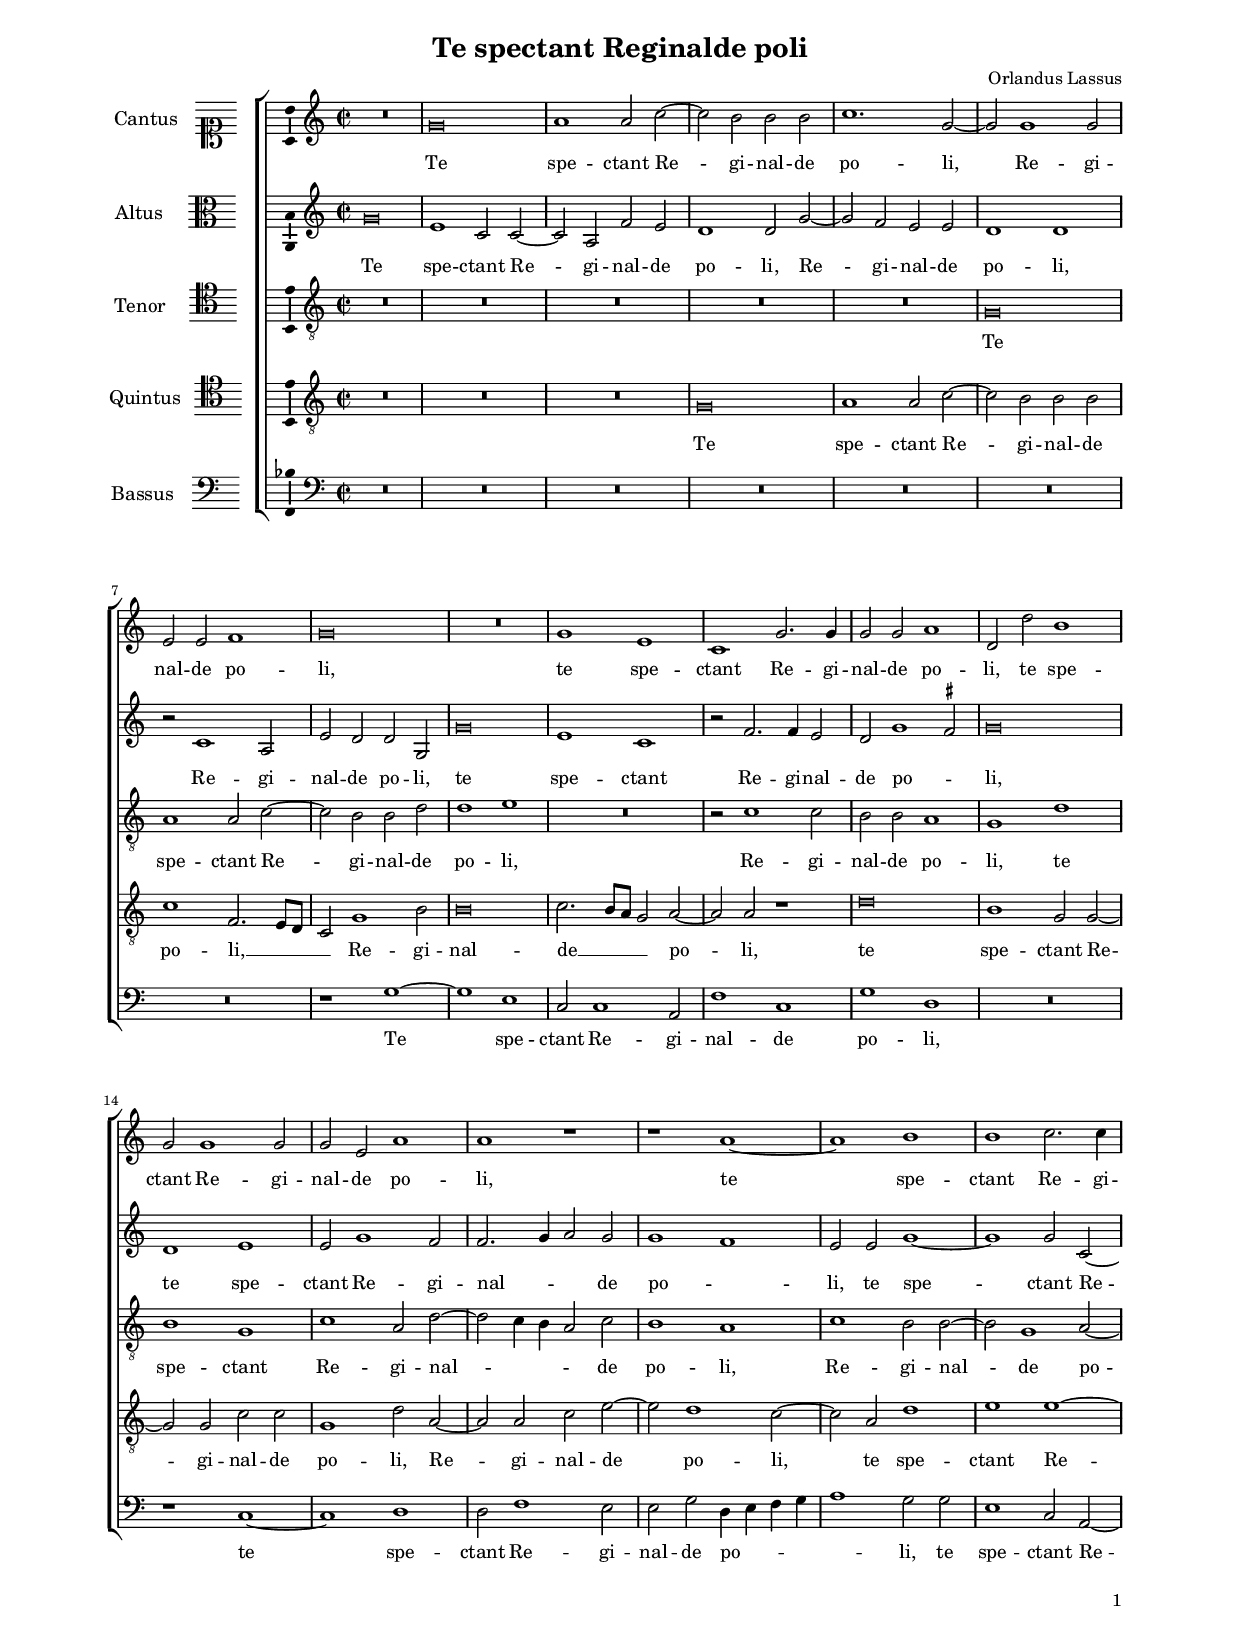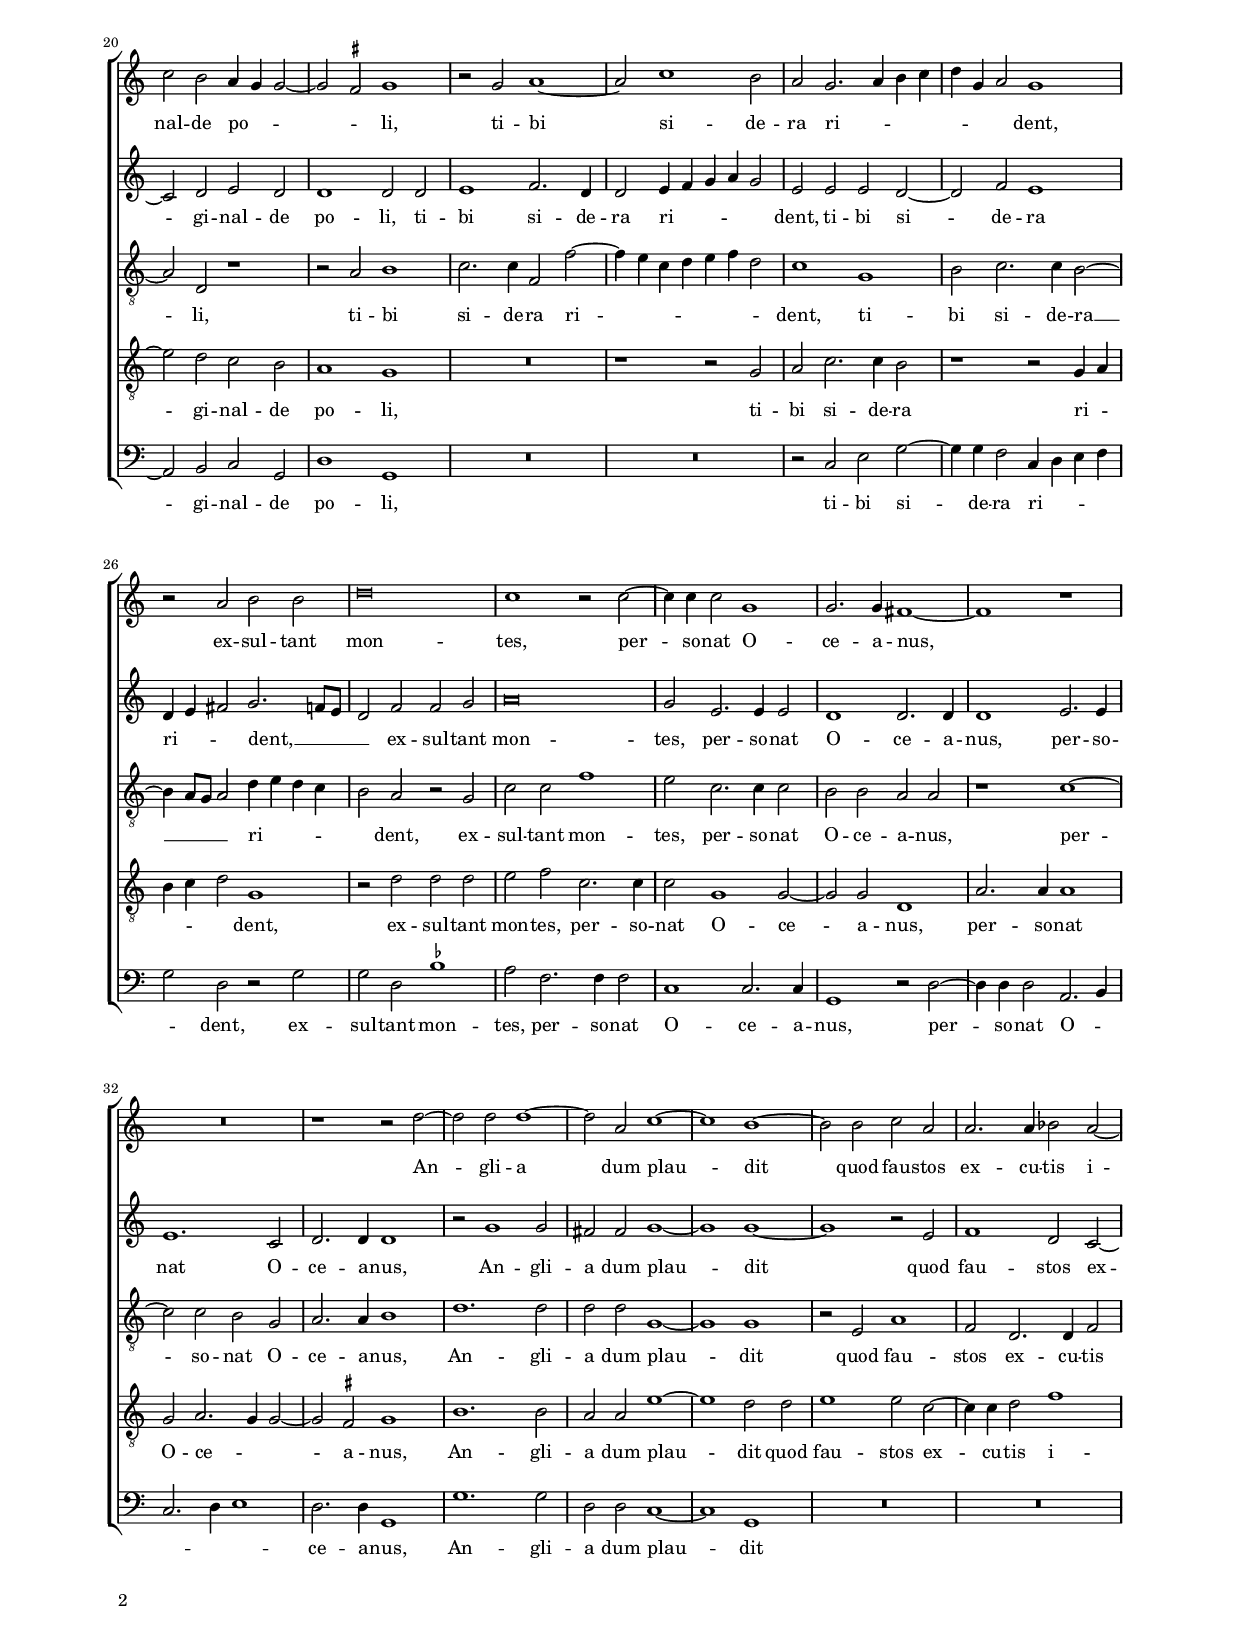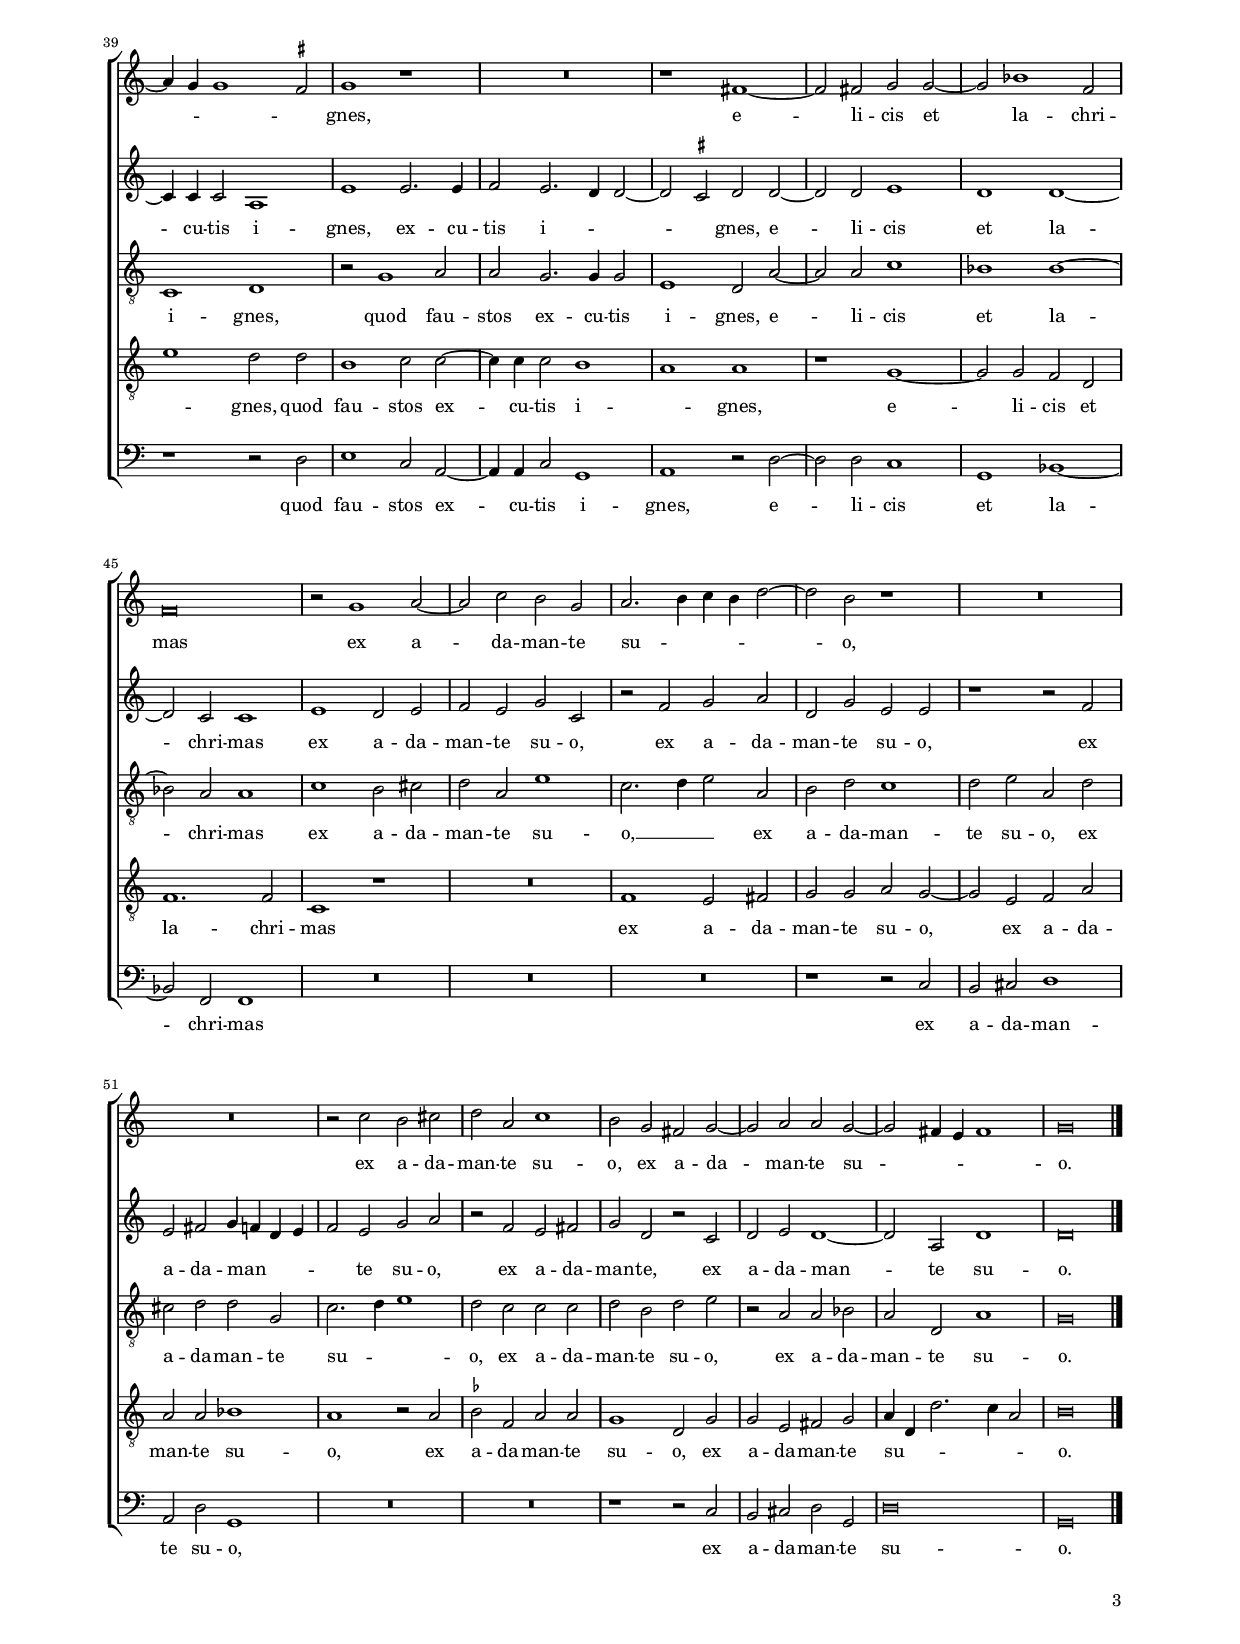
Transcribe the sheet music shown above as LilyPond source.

\header
{
  title="Te spectant Reginalde poli"
  composer="Orlandus Lassus"
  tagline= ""
}

\version "2.22.0"
\language deutsch
#(set-global-staff-size 15)
% #(set-default-paper-size "letter")
#(ly:set-option 'point-and-click #f)




	ficta = { \once \set suggestAccidentals = ##t }

	forget = #(define-music-function (music) (ly:music?) #{
		\accidentalStyle forget
		$music
		\accidentalStyle default
		#})


        
\paper
	{
	top-margin = 1.8 \cm
	bottom-margin = 1.2 \cm
	left-margin = 2 \cm
	right-margin = 2 \cm
	ragged-bottom = ##f
	ragged-last-bottom = ##f
	print-page-number = ##f
	system-system-spacing = #'((basic-distance . 17) (minimum-distance . 14) (padding . 7) (strechability . 150))
    oddFooterMarkup=\markup   \fill-line { "" \fromproperty #'page:page-number-string }
    evenFooterMarkup=\markup  \fill-line { \fromproperty #'page:page-number-string "" }
    last-bottom-spacing = #'((basic-distance . 12) (minimum-distance . 7) (padding . 4))
	systems-per-page = 3
%   page-count = 3
%	min-systems-per-page = 3
%	print-all-headers = ##t
%	print-first-page-number = ##t
%	first-page-number = 1
	}

	
global = {
    % \set Staff.autoBeaming = ##f
	\key c \major
	\time 2/2 \set Score.measureLength = #(ly:make-moment 2/1)
    \set Score.tempoHideNote = ##t
    \tempo 2 = 90
    \skip 1*2*57 \bar "|."
	}
    

incipitcantus = \markup { \score {
	{
	\set Staff.instrumentName = \markup { \fontsize #1 "Cantus" }
	\key c \major
	\clef soprano
	s4 \bar ""
	}
	\layout  {
	raggedright = ##t
	indent = 1.6 \cm
	line-width = 2.4\cm
	\context { \Staff \remove Time_signature_engraver }
	\override Staff.Clef.Y-extent = #'(0 . 0)
	}} \hspace #1 }

      
incipitaltus = \markup { \score {
	{
	\set Staff.instrumentName = \markup { \fontsize #1 "Altus" }
	\key c \major
	\clef alto
	s4 \bar ""
	}
	\layout  {
	raggedright = ##t
	indent = 1.6 \cm
	line-width = 2.4\cm
	\context { \Staff \remove Time_signature_engraver }
	\override Staff.Clef.Y-extent = #'(0 . 0)
	}} \hspace #1 }


incipittenor = \markup { \score {
	{
	\set Staff.instrumentName = \markup { \fontsize #1 "Tenor" }
	\key c \major
	\clef tenor
	s4 \bar ""
	}
	\layout  {
	raggedright = ##t
	indent = 1.6 \cm
	line-width = 2.4\cm
	\context { \Staff \remove Time_signature_engraver }
	\override Staff.Clef.Y-extent = #'(0 . 0)
	}} \hspace #1 }
      
      
incipitquintus = \markup { \score {
	{
	\set Staff.instrumentName = \markup { \fontsize #1 "Quintus" }
	\key c \major
	\clef tenor
	s4 \bar ""
	}
	\layout  {
	raggedright = ##t
	indent = 1.6 \cm
	line-width = 2.4\cm
	\context { \Staff \remove Time_signature_engraver }
	\override Staff.Clef.Y-extent = #'(0 . 0)
	}} \hspace #1 }
      
      
incipitbassus = \markup { \score {
	{
	\set Staff.instrumentName = \markup { \fontsize #1 "Bassus" }
	\key c \major
	\clef bass
	s4 \bar ""
	}
	\layout  {
	raggedright = ##t
	indent = 1.6 \cm
	line-width = 2.4\cm
	\context { \Staff \remove Time_signature_engraver }
	\override Staff.Clef.Y-extent = #'(0 . 0)
	}} \hspace #1 }


cantus =  \relative c''
	{
	R\breve
	g\breve
	a1 a2 c~
	c2 h h h
%5
	c1. g2~ |
	g2 g1 g2
	e2 e f1
	g\breve
	R\breve
%10
	g1 e |
	c1 g'2. g4
	g2 g a1
	d,2 d' h1
	g2 g1 g2
%15
	g2 e a1 |
	a1 r
	r1 a~
	a1 h
	h1 c2. c4
%20
	c2 h a4 g g2~ |
	g2 \ficta fis g1
	r2 g a1~
	a2 c1 h2
	a2 g2. a4 h c
%25
	d4 g, a2 g1 |
	r2 a h h
	d\breve
	c1 r2 c~
	c4 c c2 g1
%30
	g2. g4 fis1~ |
	fis1 r
	R\breve
	r1 r2 d'~
	d2 d d1~
%35
	d2 a c1~ |
	c1 h~
	h2 h c a
	a2. a4 b2 a~
	a4 g g1 \ficta fis2
%40
	g1 r |
	R\breve
	r1 fis~
	fis2 fis g g~
	g2 b1 f2
%45
	f\breve |
	r2 g1 a2~
	a2 c h g
	a2. h4 c h d2~
	d2 h r1
%50
	R\breve |
	R\breve
	r2 c h cis
	d2 a c1
	h2 g fis g~
%55
	g2 a a g~ |
	g2 fis4 e fis1
	g\breve |	  
	}


altus =  \relative c'
	{
	g'\breve
	e1 c2 c~
	c2 a f' e
	d1 d2 g~
%5
	g2 f e e |
	d1 d
	r2 c1 a2
	e'2 d d g,
	g'\breve
%10
	e1 c |
	r2 f2. f4 e2
	d2 g1 \ficta fis2
	g\breve
	d1 e
%15
	e2 g1 f2 |
	f2. g4 a2 g
	g1 f
	e2 e g1~
	g1 g2 c,~
%20
	c2 d e d |
	d1 d2 d
	e1 f2. d4
	d2 e4 f g a g2
	e2 e e d~
%25
	d2 f e1 |
	d4 e fis2 g2. f8 e
	d2 f f g
	a\breve
	g2 e2. e4 e2
%30
	d1 d2. d4 |
	d1 e2. e4
	e1. c2
	d2. d4 d1
	r2 g1 g2
%35
	fis2 fis g1~ |
	g1 g~
	g1 r2 e
	f1 d2 c~
	c4 c c2 a1
%40
	e'1 e2. e4 |
	f2 e2. d4 d2~
	d2 \ficta cis d d~
	d2 d e1
	d1 d~
%45
	d2 c c1 |
	e1 d2 e
	f2 e g c,
	r2 f g a
	d,2 g e e
%50
	r1 r2 f |
	e2 fis g4 f d e
	f2 e g a
	r2 f e fis
	g2 d r c
%55
	d2 e d1~ |
	d2 a d1
	d\breve |
	}


tenor =  \relative c'
	{
	R\breve
	R\breve
	R\breve
	R\breve
%5
	R\breve |
	g\breve
	a1 a2 c~
	c2 h h d
	d1 e
%10
	R\breve |
	r2 c1 c2
	h2 h a1
	g1 d'
	h1 g
%15
	c1 a2 d~ |
	d2 c4 h a2 c
	h1 a
	c1 h2 h~
	h2 g1 a2~
%20
	a2 d, r1 |
	r2 a' h1
	c2. c4 f,2 f'~
	f4 e c d e f d2
	c1 g
%25
	h2 c2. c4 h2~ |
	h4 a8 g a2 d4 e d c
	h2 a r g
	c2 c f1
	e2 c2. c4 c2
%30
	h2 h a a |
	r1 c~
	c2 c h g
	a2. a4 h1
	d1. d2
%35
	d2 d g,1~ |
	g1 g
	r2 e a1
	f2 d2. d4 f2
	c1 d
%40
	r2 g1 a2 |
	a2 g2. g4 g2
	e1 d2 a'~
	a2 a c1
	b1 b~
%45
	b2 a a1 |
	c1 h2 cis
	d2 a e'1
	c2. d4 e2 a,
	h2 d c1
%50
	d2 e a, d |
	cis2 d d g,
	c2. d4 e1
	d2 c c c
	d2 h d e
%55
	r2 a, a b |
	a2 d, a'1
	g\breve |
	}


quintus  =  \relative c'
	{
	R\breve
	R\breve
	R\breve
	g\breve
%5
	a1 a2 c~ |
	c2 h h h
	c1 f,2. e8 d
	c2 g'1 h2
	h\breve
%10
	c2. h8 a g2 a~ |
	a2 a r1
	d\breve
	h1 g2 g~
	g2 g c c
%15
	g1 d'2 a~ |
	a2 a c e~
	e2 d1 c2~
	c2 a d1
	e1 e~
%20
	e2 d c h |
	a1 g
	R\breve
	r1 r2 g
	a2 c2. c4 h2
%25
	r1 r2 g4 a |
	h4 c d2 g,1
	r2 d' d d
	e2 f c2. c4
	c2 g1 g2~
%30
	g2 g d1 |
	a'2. a4 a1
	g2 a2. g4 g2~
	g2 \ficta fis g1
	h1. h2
%35
	a2 a e'1~ |
	e1 d2 d
	e1 e2 c~
	c4 c d2 f1
	e1 d2 d
%40
	h1 c2 c~ |
	c4 c c2 h1
	a1 a
	r1 g~
	g2 g f d
%45
	f1. f2 |
	c1 r
	R\breve
	f1 e2 fis
	g2 g a g~
%50
	g2 e f a |
	a2 a b1
	a1 r2 a
	\ficta b2 f a a
	g1 d2 g
%55
	g2 e fis g |
	a4 d, d'2. c4 a2
	h\breve |
	}


bassus  =  \relative c
	{
	R\breve
	R\breve
	R\breve
	R\breve
%5
	R\breve |
	R\breve
	R\breve
	r1 g'~
	g1 e
%10
	c2 c1 a2 |
	f'1 c
	g'1 d
	R\breve
	r1 c~
%15
	c1 d |
	d2 f1 e2
	e2 g d4 e f g
	a1 g2 g
	e1 c2 a~
%20
	a2 h c g |
	d'1 g,
	R\breve
	R\breve
	r2 c e g~
%25
	g4 g f2 c4 d e f |
	g2 d r g
	g2 d \ficta b'1
	a2 f2. f4 f2
	c1 c2. c4
%30
	g1 r2 d'~ |
	d4 d d2 a2. h4
	c2. d4 e1
	d2. d4 g,1
	g'1. g2
%35
	d2 d c1~ |
	c1 g
	R\breve
	R\breve
	r1 r2 d'
%40
	e1 c2 a~ |
	a4 a c2 g1
	a1 r2 d~
	d2 d c1
	g1 b~
%45
	b2 f f1 |
	R\breve
	R\breve
	R\breve
	r1 r2 c'
%50
	h2 cis d1 |
	a2 d g,1
	R\breve
	R\breve
	r1 r2 c
%55
	h2 cis d g, |
	d'\breve
	g,\breve |
	}


lyricscantus = \lyricmode {
	Te spe -- ctant Re -- gi -- nal -- de po -- li,
    Re -- gi -- nal -- de po -- li,
    te spe -- ctant Re -- gi -- nal -- de po -- li,
    te spe -- ctant Re -- gi -- nal -- de po -- li,
    te spe -- ctant Re -- gi -- nal -- de po -- _ _ _ li,
    ti -- bi si -- de -- ra ri -- _ _ _ _ _ _ dent,
    ex -- sul -- tant mon -- tes, per -- so -- nat O -- ce -- a -- nus,
    An -- gli -- a dum plau -- dit
    quod fau -- stos ex -- cu -- tis i -- _ _ _ gnes,
    e -- li -- cis et la -- chri -- mas
    ex a -- da -- man -- te su -- _ _ _ _ o,
    ex a -- da -- man -- te su -- o,
    ex a -- da -- man -- te su -- _ _ _ o.
	}


lyricsaltus = \lyricmode {
	Te spe -- ctant Re -- gi -- nal -- de po -- li,
    Re -- gi -- nal -- de po -- li,
    Re -- gi -- nal -- de po -- li,
    te spe -- ctant Re -- gi -- nal -- de po -- _ li,
    te spe -- ctant Re -- gi -- nal -- _ _ de po -- _ li,
    te spe -- ctant Re -- gi -- nal -- de po -- li,
    ti -- bi si -- de -- ra ri -- _ _ _ _ dent,
    ti -- bi si -- de -- ra ri -- _ _ dent, __ _ _ _
    ex -- sul -- tant mon -- tes, per -- so -- nat O -- ce -- a -- nus,
    per -- so -- nat O -- ce -- a -- nus,
    An -- gli -- a dum plau -- dit
    quod fau -- stos ex -- cu -- tis i -- gnes,
    ex -- cu -- tis i -- _ _ _ gnes,
    e -- li -- cis et la -- chri -- mas
    ex a -- da -- man -- te su -- o,
    ex a -- da -- man -- te su -- o,
    ex a -- da -- man -- _ _ _ _ te su -- o,
    ex a -- da -- man -- te,
    ex a -- da -- man -- te su -- o.
	}


lyricstenor = \lyricmode {
	Te spe -- ctant Re -- gi -- nal -- de po -- li,
    Re -- gi -- nal -- de po -- li,
    te spe -- ctant Re -- gi -- nal -- _ _ _ de po -- li,
    Re -- gi -- nal -- de po -- li,
    ti -- bi si -- de -- ra ri -- _ _ _ _ _ _ dent,
    ti -- bi si -- de -- ra __ _ _ _ ri -- _ _ _ _ dent,
    ex -- sul -- tant mon -- tes, per -- so -- nat O -- ce -- a -- nus,
    per -- so -- nat O -- ce -- a -- nus,
    An -- gli -- a dum plau -- dit
    quod fau -- stos ex -- cu -- tis i -- gnes,
    quod fau -- stos ex -- cu -- tis i -- gnes,
    e -- li -- cis et la -- chri -- mas
    ex a -- da -- man -- te su -- o, __ _ _
    ex a -- da -- man -- te su -- o,
    ex a -- da -- man -- te su -- _ _ o,
    ex a -- da -- man -- te su -- o,
    ex a -- da -- man -- te su -- o.
	}


lyricsquintus = \lyricmode {
	Te spe -- ctant Re -- gi -- nal -- de po -- li, __ _ _ _ 
    Re -- gi -- nal -- de __ _ _ _ po -- li,
    te spe -- ctant Re -- gi -- nal -- de po -- li,
    Re -- gi -- nal -- de po -- li,
    te spe -- ctant Re -- gi -- nal -- de po -- li,
    ti -- bi si -- de -- ra ri -- _ _ _ _ dent,
    ex -- sul -- tant mon -- tes, per -- so -- nat O -- ce -- a -- nus,
    per -- so -- nat O -- ce -- _ _ a -- nus,
    An -- gli -- a dum plau -- dit
    quod fau -- stos ex -- cu -- tis i -- _ gnes,
    quod fau -- stos ex -- cu -- tis i -- _ gnes,
    e -- li -- cis et la -- chri -- mas
    ex a -- da -- man -- te su -- o,
    ex a -- da -- man -- te su -- o,
    ex a -- da -- man -- te su -- o,
    ex a -- da -- man -- te su -- _ _ _ _ o.
	}


lyricsbassus = \lyricmode {
	Te spe -- ctant Re -- gi -- nal -- de po -- li,
    te spe -- ctant Re -- gi -- nal -- de po -- _ _ _ _ li,
    te spe -- ctant Re -- gi -- nal -- de po -- li,
    ti -- bi si -- de -- ra ri -- _ _ _ _ dent,
    ex -- sul -- tant mon -- tes, per -- so -- nat O -- ce -- a -- nus,
    per -- so -- nat O -- _ _ _ _ ce -- a -- nus,
    An -- gli -- a dum plau -- dit
    quod fau -- stos ex -- cu -- tis i -- gnes,
    e -- li -- cis et la -- chri -- mas
    ex a -- da -- man -- te su -- o,
    ex a -- da -- man -- te su -- o.
	}


\score
{  
    \transpose c c {
	\new ChoirStaff \with { \override StaffGrouper.staff-staff-spacing.basic-distance = #12 }
	<<

	\new Staff << \global
	\new Voice="v1" {
		\set Staff.instrumentName=\incipitcantus
%		\set Staff.instrumentName= "S"
		\set Staff.midiInstrument = "reed organ"
		\clef violin
		\cantus }
	\new Lyrics \lyricsto "v1" {\lyricscantus }
	>>


	\new Staff << \global
	\new Voice="v2" {
		\set Staff.instrumentName=\incipitaltus
%		\set Staff.instrumentName= "A"
		\set Staff.midiInstrument = "reed organ"
                \clef violin % "G_8"
		\altus}
	\new Lyrics \lyricsto "v2" {\lyricsaltus }
	>>


	\new Staff << \global
	\new Voice="v3" {
		\set Staff.instrumentName=\incipittenor
%		\set Staff.instrumentName= "T"
		\set Staff.midiInstrument = "reed organ"
		\clef "G_8"
		\tenor }
	\new Lyrics \lyricsto "v3" {\lyricstenor }
	>>


	\new Staff << \global
	\new Voice="v5" {
		\set Staff.instrumentName=\incipitquintus
%		\set Staff.instrumentName= "Q"
		\set Staff.midiInstrument = "reed organ"
		\clef "G_8"
		\quintus}
	\new Lyrics \lyricsto "v5" {\lyricsquintus }
	>>


	\new Staff << \global
	\new Voice="v4" {
		\set Staff.instrumentName=\incipitbassus
%		\set Staff.instrumentName= "B"
		\set Staff.midiInstrument = "reed organ"
		\clef bass 
		\bassus }
	\new Lyrics \lyricsto "v4" {\lyricsbassus}
	>>

	>>
	} % transpose

	\layout
	{
	indent = 2.5\cm
	\context { \Lyrics \override VerticalAxisGroup.nonstaff-relatedstaff-spacing.padding = #1.4 }
%	\context { \Lyrics \override LyricText.font-size = #1 }
	\context { \Staff \override TimeSignature.break-visibility = #end-of-line-invisible }
	\context { \Staff \consists "Ambitus_engraver" }
%   \context { \Staff \consists "Custos_engraver" }
%   \context { \Staff \override Custos.style = #'mensural }
%	\context { \Voice \override Slur.transparent = ##t }
	\context { \Score \override BarNumber.padding = #2 }
	\context { \Voice \override NoteHead.style = #'baroque }
	}

\midi
	{
    	
	}

}


% EOF
